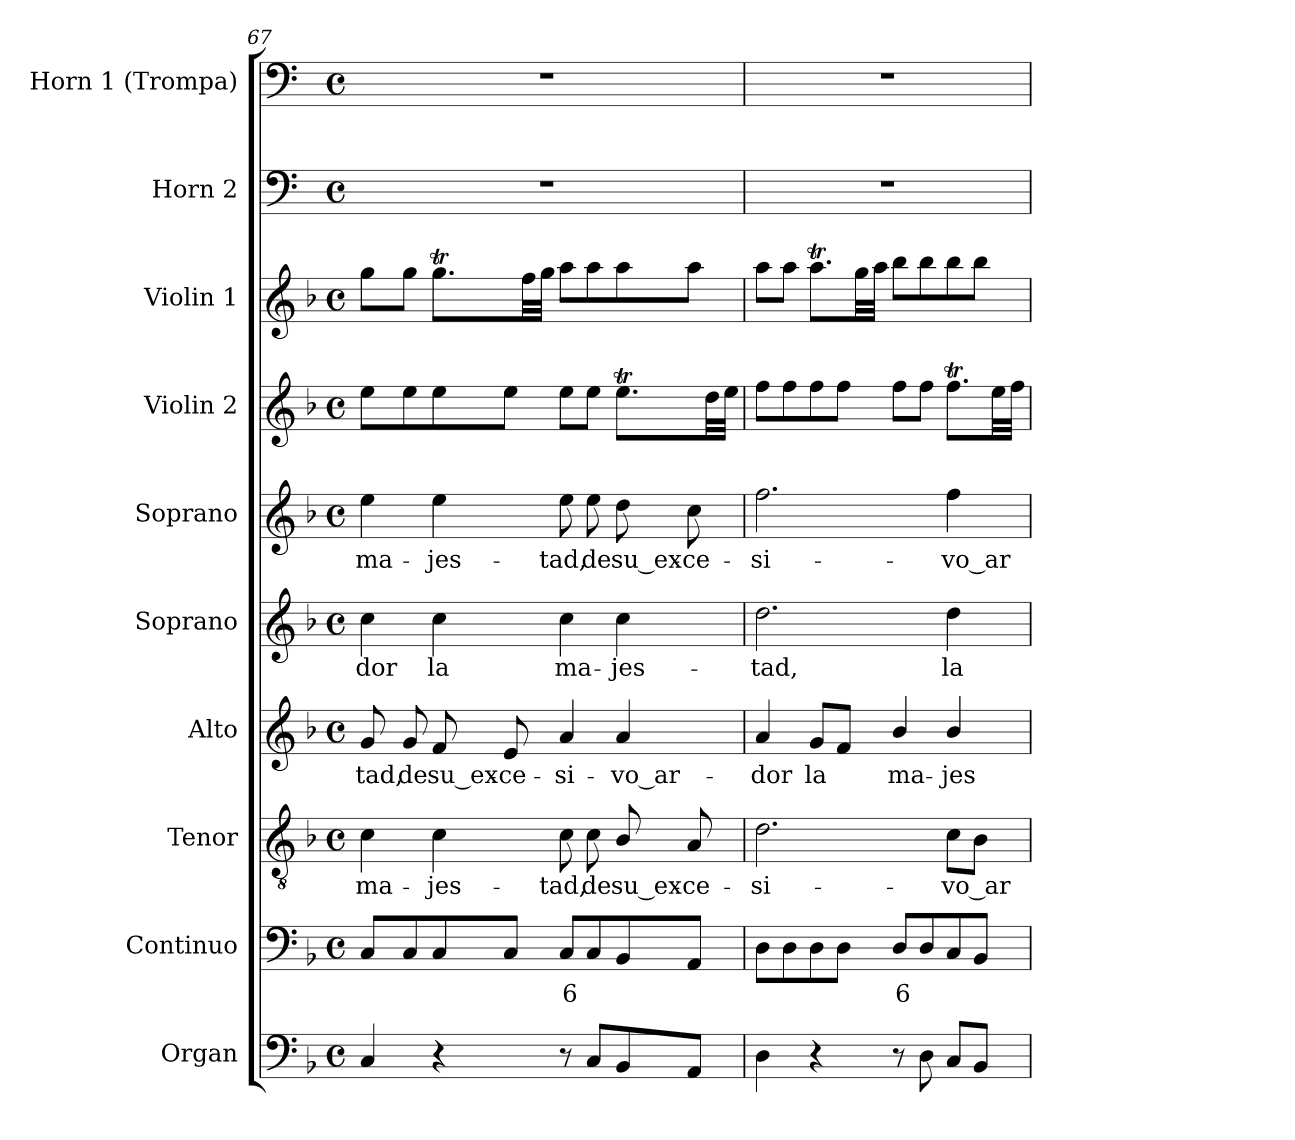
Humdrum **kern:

**kern	**kern	**text	**kern	**text	**kern	**text	**kern	**text	**kern	**text	**kern	**kern	**kern	**kern
*part10	*part9	*part9	*part8	*part8	*part7	*part7	*part6	*part6	*part5	*part5	*part4	*part3	*part2	*part1
*staff10	*staff9	*staff9	*staff8	*staff8	*staff7	*staff7	*staff6	*staff6	*staff5	*staff5	*staff4	*staff3	*staff2	*staff1
*I"Organ	*I"Continuo	*	*I"Tenor	*	*I"Alto	*	*I"Soprano	*	*I"Soprano	*	*I"Violin 2	*I"Violin 1	*I"Horn  2	*I"Horn  1 (Trompa)
*I'Org.	*I'Cont.	*	*I'T.	*	*I'A.	*	*I'S.	*	*I'S.	*	*I'Vln. 2	*I'Vln. 1	*I'Hn.	*I'Hn.
*clefF4	*clefF4	*	*clefGv2	*	*clefG2	*	*clefG2	*	*clefG2	*	*clefG2	*clefG2	*clefF4	*clefF4
*	*	*	*ITrd7c12	*	*	*	*	*	*	*	*	*	*ITrd4c7	*ITrd4c7
*k[b-]	*k[b-]	*	*k[b-]	*	*k[b-]	*	*k[b-]	*	*k[b-]	*	*k[b-]	*k[b-]	*k[b-]	*k[b-]
*F:	*F:	*	*F:	*	*F:	*	*F:	*	*F:	*	*F:	*F:	*F:	*F:
*M4/4	*M4/4	*	*M4/4	*	*M4/4	*	*M4/4	*	*M4/4	*	*M4/4	*M4/4	*M4/4	*M4/4
*met(c)	*met(c)	*	*met(c)	*	*met(c)	*	*met(c)	*	*met(c)	*	*met(c)	*met(c)	*met(c)	*met(c)
=67	=67	=67	=67	=67	=67	=67	=67	=67	=67	=67	=67	=67	=67	=67
!	!	!	!	!LO:LY:b:color=#000000	!	!	!	!	!	!	!	!	!	!
!	!	!	!	!	!	!LO:LY:b:color=#000000	!	!	!	!	!	!	!	!
!	!	!	!	!	!	!	!	!LO:LY:b:color=#000000	!	!	!	!	!	!
!	!	!	!	!	!	!	!	!	!	!LO:LY:b:color=#000000	!	!	!	!
4Ci/	8Ci/L	.	4Ci\	ma-	8gi/	-tad,	4cci\	-dor	4eei\	ma-	8eei\L	8ggi\L	1r	1r
!	!	!	!	!	!	!LO:LY:b:color=#000000	!	!	!	!	!	!	!	!
.	8Ci/	.	.	.	8gi/	de	.	.	.	.	8eei\	8ggi\J	.	.
!	!	!	!	!LO:LY:b:color=#000000	!	!	!	!	!	!	!	!	!	!
!	!	!	!	!	!	!LO:LY:b:color=#000000	!	!	!	!	!	!	!	!
!	!	!	!	!	!	!	!	!LO:LY:b:color=#000000	!	!	!	!	!	!
!	!	!	!	!	!	!	!	!	!	!LO:LY:b:color=#000000	!	!	!	!
4r	8Ci/	.	4Ci\	-jes-	8fi/	su_ex-	4cci\	la	4eei\	-jes-	8eei\	8.ggTi\L	.	.
!	!	!	!	!	!	!LO:LY:b:color=#000000	!	!	!	!	!	!	!	!
.	8Ci/J	.	.	.	8ei/	-ce-	.	.	.	.	8eei\J	.	.	.
.	.	.	.	.	.	.	.	.	.	.	.	32ffi\LL	.	.
.	.	.	.	.	.	.	.	.	.	.	.	32ggi\JJJ	.	.
!	!	!LO:LY:b:color=#000000	!	!	!	!	!	!	!	!	!	!	!	!
!	!	!	!	!LO:LY:b:color=#000000	!	!	!	!	!	!	!	!	!	!
!	!	!	!	!	!	!LO:LY:b:color=#000000	!	!	!	!	!	!	!	!
!	!	!	!	!	!	!	!	!LO:LY:b:color=#000000	!	!	!	!	!	!
!	!	!	!	!	!	!	!	!	!	!LO:LY:b:color=#000000	!	!	!	!
8r	8Ci/L	6	8Ci\	-tad,	4ai/	-si-	4cci\	ma-	8eei\	-tad,	8eei\L	8aai\L	.	.
!	!	!	!	!LO:LY:b:color=#000000	!	!	!	!	!	!	!	!	!	!
!	!	!	!	!	!	!	!	!	!	!LO:LY:b:color=#000000	!	!	!	!
8Ci/L	8Ci/	.	8Ci\	de	.	.	.	.	8eei\	de	8eei\J	8aai\	.	.
!	!	!	!	!LO:LY:b:color=#000000	!	!	!	!	!	!	!	!	!	!
!	!	!	!	!	!	!LO:LY:b:color=#000000	!	!	!	!	!	!	!	!
!	!	!	!	!	!	!	!	!LO:LY:b:color=#000000	!	!	!	!	!	!
!	!	!	!	!	!	!	!	!	!	!LO:LY:b:color=#000000	!	!	!	!
8BB-i/	8BB-i/	.	8BB-i/	su_ex-	4ai/	-vo_ar-	4cci\	-jes-	8ddi\	su_ex-	8.eeti\L	8aai\	.	.
!	!	!	!	!LO:LY:b:color=#000000	!	!	!	!	!	!	!	!	!	!
!	!	!	!	!	!	!	!	!	!	!LO:LY:b:color=#000000	!	!	!	!
8AAi/J	8AAi/J	.	8AAi/	-ce-	.	.	.	.	8cci\	-ce-	.	8aai\J	.	.
.	.	.	.	.	.	.	.	.	.	.	32ddi\LL	.	.	.
.	.	.	.	.	.	.	.	.	.	.	32eei\JJJ	.	.	.
!!LO:PB:g=z
=68	=68	=68	=68	=68	=68	=68	=68	=68	=68	=68	=68	=68	=68	=68
!	!	!	!	!LO:LY:b:color=#000000	!	!	!	!	!	!	!	!	!	!
!	!	!	!	!	!	!LO:LY:b:color=#000000	!	!	!	!	!	!	!	!
!	!	!	!	!	!	!	!	!LO:LY:b:color=#000000	!	!	!	!	!	!
!	!	!	!	!	!	!	!	!	!	!LO:LY:b:color=#000000	!	!	!	!
4Di\	8Di\L	.	2.Di\	-si-	4ai/	-dor	2.ddi\	-tad,	2.ffi\	-si-	8ffi\L	8aai\L	1r	1r
.	8Di\	.	.	.	.	.	.	.	.	.	8ffi\	8aai\J	.	.
!	!	!	!	!	!	!LO:LY:b:color=#000000	!	!	!	!	!	!	!	!
4r	8Di\	.	.	.	8gi/L	la	.	.	.	.	8ffi\	8.aati\L	.	.
.	8Di\J	.	.	.	8fi/J	.	.	.	.	.	8ffi\J	.	.	.
.	.	.	.	.	.	.	.	.	.	.	.	32ggi\LL	.	.
.	.	.	.	.	.	.	.	.	.	.	.	32aai\JJJ	.	.
!	!	!LO:LY:b:color=#000000	!	!	!	!	!	!	!	!	!	!	!	!
!	!	!	!	!	!	!LO:LY:b:color=#000000	!	!	!	!	!	!	!	!
8r	8Di/L	6	.	.	4b-i/	ma-	.	.	.	.	8ffi\L	8bb-i\L	.	.
8Di\	8Di/	.	.	.	.	.	.	.	.	.	8ffi\J	8bb-i\	.	.
!	!	!	!	!LO:LY:b:color=#000000	!	!	!	!	!	!	!	!	!	!
!	!	!	!	!	!	!LO:LY:b:color=#000000	!	!	!	!	!	!	!	!
!	!	!	!	!	!	!	!	!LO:LY:b:color=#000000	!	!	!	!	!	!
!	!	!	!	!	!	!	!	!	!	!LO:LY:b:color=#000000	!	!	!	!
8Ci/L	8Ci/	.	8Ci\L	-vo_ar-	4b-i/	-jes-	4ddi\	la	4ffi\	-vo_ar-	8.ffTi\L	8bb-i\	.	.
8BB-i/J	8BB-i/J	.	8BB-i\J	.	.	.	.	.	.	.	.	8bb-i\J	.	.
.	.	.	.	.	.	.	.	.	.	.	32eei\LL	.	.	.
.	.	.	.	.	.	.	.	.	.	.	32ffi\JJJ	.	.	.
=	=	=	=	=	=	=	=	=	=	=	=	=	=	=
*-	*-	*-	*-	*-	*-	*-	*-	*-	*-	*-	*-	*-	*-	*-
